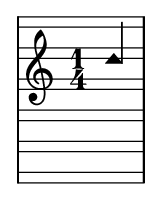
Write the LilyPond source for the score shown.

\version "2.14.0"

\header {
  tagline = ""
}

\paper {
  #(set-paper-size "a10")
}

%Customizing note head stencils based on pitch
%Defining stencils

upTriangle =
#(ly:make-stencil 
	(list 'embedded-ps
    "gsave
      currentpoint translate
      newpath
      -.1875 -.5 moveto
      .65625 .5 lineto
      1.5 -.5 lineto
      closepath
      fill
      grestore" )
    (cons -.1875 1.5)
    (cons -.5 .5)
)

downTriangle =
#(ly:make-stencil 
	(list 'embedded-ps
    "gsave
      currentpoint translate

      newpath
      .08 .34 moveto
      .65625 -.4 lineto
      1.2325 .34 lineto
      closepath
      0.12 setlinewidth
      stroke      

      newpath
      -.0775 .43 moveto
      .65625 -.43 lineto
      1.39 .43 lineto
      closepath
      0.1 setlinewidth
      stroke      
	  
	  newpath
      -.1675 .48 moveto
      .65625 -.48 lineto
      1.48 .48 lineto
      closepath
      0.04 setlinewidth
      stroke

      grestore" )
    (cons -.1875 1.5)
    (cons -.5 .5)
)

upTriLgr = 
#(ly:make-stencil 
	(list 'embedded-ps
    "gsave
      currentpoint translate
      newpath
      -.1875 -.5 moveto
      .65625 .5 lineto
      1.5 -.5 lineto
      closepath
      fill
	  newpath
	  -.5 0 moveto
	  1.8 0 lineto
      closepath
      .19 setlinewidth
      stroke  
      grestore" )
    (cons -.1875 1.5)
    (cons -.5 .5)
)

downTriLgr =
#(ly:make-stencil 
	(list 'embedded-ps
    "gsave
      currentpoint translate
      newpath
      .08 .34 moveto
      .65625 -.4 lineto
      1.2325 .34 lineto
      closepath
      0.12 setlinewidth
      stroke      
      newpath
      -.0775 .43 moveto
      .65625 -.43 lineto
      1.39 .43 lineto
      closepath
      0.1 setlinewidth
      stroke      
	  newpath
      -.1675 .48 moveto
      .65625 -.48 lineto
      1.48 .48 lineto
      closepath
      0.04 setlinewidth
      stroke
	  newpath
	  -.5 0 moveto
	  1.8 0 lineto
      closepath
      .19 setlinewidth
      stroke  
      grestore" )
    (cons -.1875 1.5)
    (cons -.5 .5)
)

%Based on the pitch's semitone, which note head
#(define (semitone-to-stencil semitone)
         (let ((s (modulo semitone 12)))
         	(case s
		((11) upTriLgr)
		((0) downTriLgr)
		(else (if (= (remainder semitone 2) 0) downTriangle upTriangle))
	))
)

%Get the pitch from the grob, convert to semitone, and send it on
#(define (stencil-notehead grob)
   (semitone-to-stencil 
	 (ly:pitch-semitones (ly:event-property (event-cause grob) 'pitch))))


%Begin stem attachment adjustment code
%Assign stem attachment values to variables

upTriUpStem 	= #'(1 . -1)
upTridownStem 	= #'(1 . .9)
downTriUpStem	= #'(1 . .9)
downTriDownStem	= #'(1 . -1)

%Based on the pitch, is the stem up or down, 
%Then based on pitch is the note head an up or down triangle

#(define (pitch-to-stem pitch stemdir)
	(if (= (modulo (ly:pitch-semitones pitch) 2) 1) 
		(if (= UP stemdir) upTriUpStem upTridownStem)		
		(if (= DOWN stemdir) downTriDownStem downTriUpStem)
	)
)

%Get the stem from notehead grob
#(define (notehead-get-notecolumn nhgrob)
   (ly:grob-parent nhgrob X))

#(define (notehead-get-stem nhgrob)
   (let ((notecolumn (notehead-get-notecolumn nhgrob)))
     (ly:grob-object notecolumn 'stem)))

%Get the pitch and stem direction from the grob and send it on
#(define (stem-adjuster nhgrob)
	(pitch-to-stem
	    (ly:event-property (event-cause nhgrob) 'pitch) 
		(ly:grob-property (notehead-get-stem nhgrob) 'direction) ))

%Begin double-stem for half note code
#(define (doubleStemmer grob)
   (if (= 1 (ly:grob-property grob 'duration-log))

		(ly:stencil-combine-at-edge
              (ly:stem::print grob)
              X
              (- (ly:grob-property grob 'direction))
              (ly:stem::print grob)
              -.42 0) ;; note: use .15 for other side

		(ly:stem::print grob)
	)
)

%End customization scripts


upTriangleEmpty =
#(ly:make-stencil 
	(list 'embedded-ps
    "gsave
      currentpoint translate
      newpath
      -.1875 -.5 moveto
      .65625 .5 lineto
      1.5 -.5 lineto
      closepath
      0.19 setlinewidth
      stroke
      grestore" )
    (cons -.1875 1.5)
    (cons -.5 .5)
)

upTriangleFull =
#(ly:make-stencil 
	(list 'embedded-ps
    "gsave
      currentpoint translate
      newpath
      -.1875 -.5 moveto
      .65625 .5 lineto
      1.5 -.5 lineto
      closepath
      fill
      grestore" )
    (cons -.1875 1.5)
    (cons -.5 .5)
)

downTriangleEmpty =
#(ly:make-stencil 
	(list 'embedded-ps
    "gsave
      currentpoint translate

      newpath
      .08 .34 moveto
      .65625 -.4 lineto
      1.2325 .34 lineto
      closepath
      0.12 setlinewidth
      stroke      

      newpath
      -.0775 .43 moveto
      .65625 -.43 lineto
      1.39 .43 lineto
      closepath
      0.1 setlinewidth
      stroke      
	  
	  newpath
      -.1675 .48 moveto
      .65625 -.48 lineto
      1.48 .48 lineto
      closepath
      0.04 setlinewidth
      stroke

      grestore" )
    (cons -.1875 1.5)
    (cons -.5 .5)
)

downTriangleFull =
#(ly:make-stencil 
	(list 'embedded-ps
    "gsave
      currentpoint translate

      newpath
      .08 .34 moveto
      .65625 -.4 lineto
      1.2325 .34 lineto
      closepath
      0.12 setlinewidth
      stroke      

      newpath
      -.0775 .43 moveto
      .65625 -.43 lineto
      1.39 .43 lineto
      closepath
      0.1 setlinewidth
      stroke      
	  
	  newpath
      -.1675 .48 moveto
      .65625 -.48 lineto
      1.48 .48 lineto
      closepath
      fill

      grestore" )
    (cons -.1875 1.5)
    (cons -.5 .5)
)

upTriLgr = 
#(ly:make-stencil 
	(list 'embedded-ps
    "gsave
      currentpoint translate
      newpath
      -.1875 -.5 moveto
      .65625 .5 lineto
      1.5 -.5 lineto
      closepath
      0.19 setlinewidth
      stroke
	  newpath
	  -.5 0 moveto
	  1.8 0 lineto
      closepath
      .19 setlinewidth
      stroke  
      grestore" )
    (cons -.1875 1.5)
    (cons -.5 .5)
)

downTriLgr =
#(ly:make-stencil 
	(list 'embedded-ps
    "gsave
      currentpoint translate
      newpath
      .08 .34 moveto
      .65625 -.4 lineto
      1.2325 .34 lineto
      closepath
      0.12 setlinewidth
      stroke      
      newpath
      -.0775 .43 moveto
      .65625 -.43 lineto
      1.39 .43 lineto
      closepath
      0.1 setlinewidth
      stroke      
	  newpath
      -.1675 .48 moveto
      .65625 -.48 lineto
      1.48 .48 lineto
      closepath
      0.04 setlinewidth
      stroke
	  newpath
	  -.5 0 moveto
	  1.8 0 lineto
      closepath
      .19 setlinewidth
      stroke  
      grestore" )
    (cons -.1875 1.5)
    (cons -.5 .5)
)

%Based on the pitch's semitone, which note head
#(define (semitone-to-stencil semitone)
         (let ((s (modulo semitone 12)))
         	(case s
		((11) upTriLgr)
		((0) downTriLgr)
                ((2 4) downTriangleEmpty)
                ((5 7 9) upTriangleEmpty)
                ((1 3) upTriangleFull)
                ((6 8 10) downTriangleFull)
	))
)

%Get the pitch from the grob, convert to semitone, and send it on
#(define (stencil-notehead grob)
   (semitone-to-stencil 
	 (ly:pitch-semitones (ly:event-property (event-cause grob) 'pitch))))


%Begin stem attachment adjustment code
%Assign stem attachment values to variables

upTriUpStem 	= #'(1 . -1)
upTridownStem 	= #'(1 . .9)
downTriUpStem	= #'(1 . .9)
downTriDownStem	= #'(1 . -1)

%Based on the pitch, is the stem up or down, 
%Then based on pitch is the note head an up or down triangle

#(define (pitch-to-stem pitch stemdir)
	(if (= (modulo (ly:pitch-semitones pitch) 2) 1) 
		(if (= UP stemdir) upTriUpStem upTridownStem)		
		(if (= DOWN stemdir) downTriDownStem downTriUpStem)
	)
)

%Get the stem from notehead grob
#(define (notehead-get-notecolumn nhgrob)
   (ly:grob-parent nhgrob X))

#(define (notehead-get-stem nhgrob)
   (let ((notecolumn (notehead-get-notecolumn nhgrob)))
     (ly:grob-object notecolumn 'stem)))

%Get the pitch and stem direction from the grob and send it on
#(define (stem-adjuster nhgrob)
	(pitch-to-stem
	    (ly:event-property (event-cause nhgrob) 'pitch) 
		(ly:grob-property (notehead-get-stem nhgrob) 'direction) ))

%Begin double-stem for half note code
#(define (doubleStemmer grob)
   (if (= 1 (ly:grob-property grob 'duration-log))

		(ly:stencil-combine-at-edge
              (ly:stem::print grob)
              X
              (- (ly:grob-property grob 'direction))
              (ly:stem::print grob)
              -.42 0) ;; note: use .15 for other side

		(ly:stem::print grob)
	)
)

%End customization scripts

down = {
      \override Stem #'direction = #DOWN     
}

up = {
      \override Stem #'direction = #UP
}

nl = {
      \once \override Score.RehearsalMark #'transparent = ##t
      \mark "C"
}

tn = {
  \override Staff.StaffSymbol #'line-positions = #'(10 8 4 2 -2 -4 -8 -10 -14 -16 -20 -22)
  \override NoteHead #'stem-attachment = #stem-adjuster
  \override NoteHead #'stencil = #stencil-notehead
  \override Stem #'stencil = #doubleStemmer
}

notes = \relative c {
      \time 1/4
      \autoBeamOff

      \up
      dis''4
}

\new Staff \with {
  \remove "Accidental_engraver"
  \remove "Key_engraver" 
  staffLineLayoutFunction = #(lambda (p) (floor (/ (+ (ly:pitch-semitones p) 1) 2)))
  middleCPosition = #-6
  clefGlyph = #"clefs.G"
  clefPosition = #(+ -6 4)
}
{
  \tn
  \notes 
}


